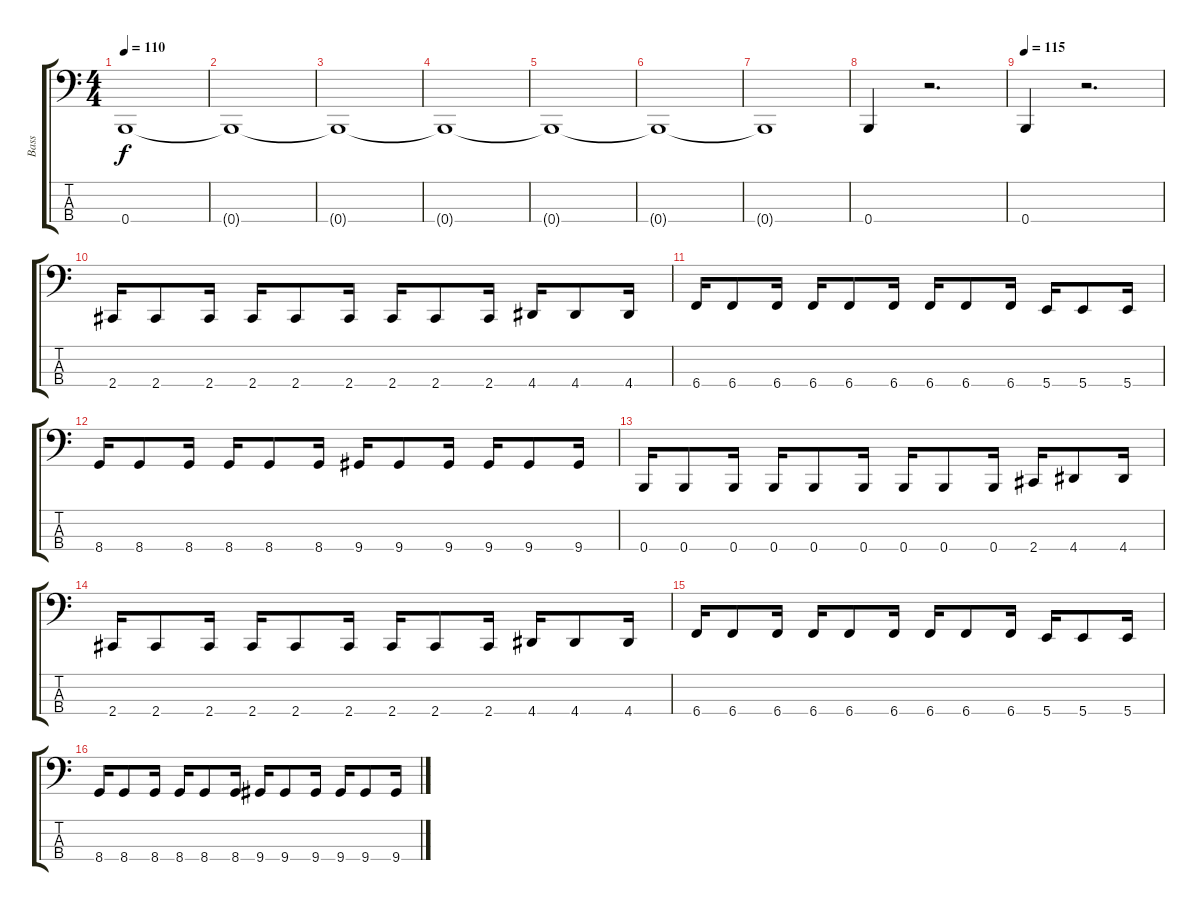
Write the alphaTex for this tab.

\track ("Bass" "Bass") {instrument electricbasspick}
\staff {score tabs}
\tuning (E2 B1 Gb1 B0) {hide}
\ts (4 4)
\tempo 110
\clef f4
\ks c
0.4.1{dy f} |
0.4{t}.1 |
0.4{t}.1 |
0.4{t}.1 |
0.4{t}.1 |
0.4{t}.1 |
0.4{t}.1 |
0.4.4 r.2{d} |
\tempo 115
0.4.4 r.2{d} |
2.4.16 2.4.8 2.4.16 2.4.16 2.4.8 2.4.16 2.4.16 2.4.8 2.4.16 4.4.16 4.4.8 4.4.16 |
6.4.16 6.4.8 6.4.16 6.4.16 6.4.8 6.4.16 6.4.16 6.4.8 6.4.16 5.4.16 5.4.8 5.4.16 |
8.4.16 8.4.8 8.4.16 8.4.16 8.4.8 8.4.16 9.4.16 9.4.8 9.4.16 9.4.16 9.4.8 9.4.16 |
0.4.16 0.4.8 0.4.16 0.4.16 0.4.8 0.4.16 0.4.16 0.4.8 0.4.16 2.4.16 4.4.8 4.4.16 |
2.4.16 2.4.8 2.4.16 2.4.16 2.4.8 2.4.16 2.4.16 2.4.8 2.4.16 4.4.16 4.4.8 4.4.16 |
6.4.16 6.4.8 6.4.16 6.4.16 6.4.8 6.4.16 6.4.16 6.4.8 6.4.16 5.4.16 5.4.8 5.4.16 |
8.4.16 8.4.8 8.4.16 8.4.16 8.4.8 8.4.16 9.4.16 9.4.8 9.4.16 9.4.16 9.4.8 9.4.16
